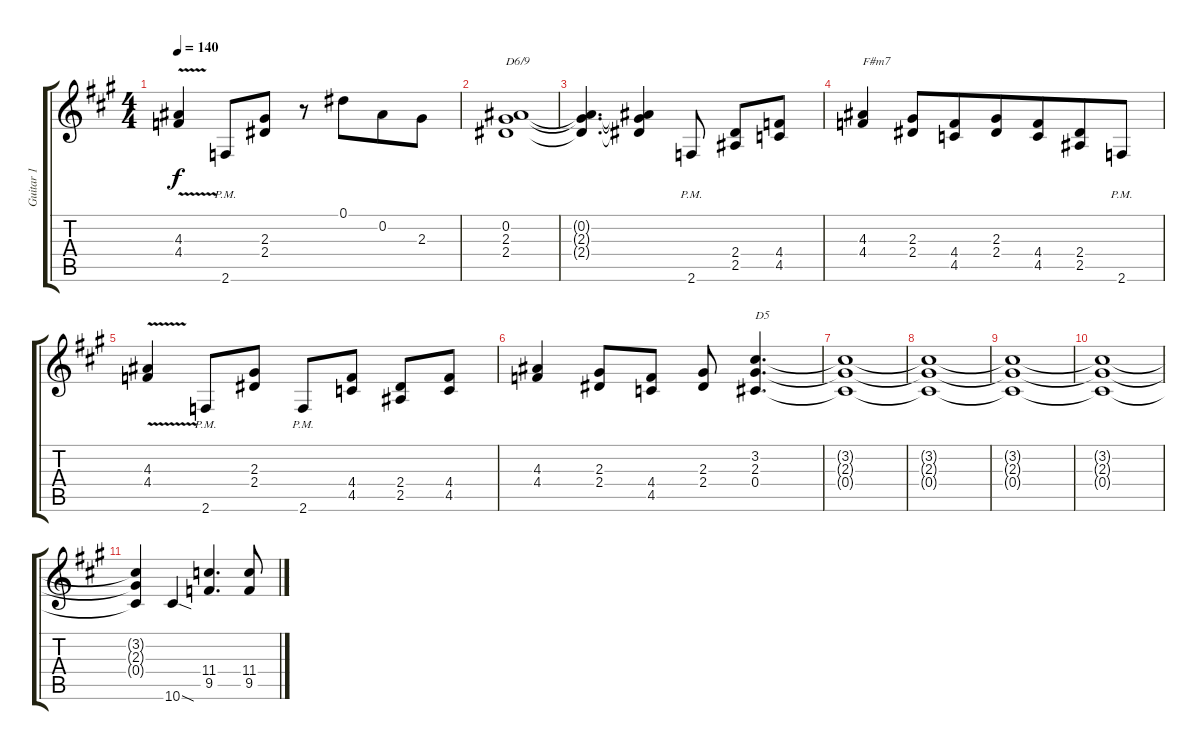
\track ("Guitar 1 " "Guitar 1 ") {mute instrument distortionguitar}
\staff {score tabs}
\tuning (Eb4 Bb3 Gb3 Db3 Ab2 Eb2) {hide}
\ts (4 4)
\tempo 140
\clef g2
\ks a
(4.3 4.4{v}).4{dy f} 2.6{pm}.8 (2.3 2.4).8 r.8 0.1.8{beam merge} 0.2.8{beam merge} 2.3.8 |
(0.2 2.3 2.4).1{txt "D6/9"} |
(0.2{t} 2.3{t} 2.4{t}).4{d beam merge} (0.2{t} 2.3{t} 2.4{t}).4 2.6{pm}.8 (2.4 2.5).8 (4.4 4.5).8 |
(4.3 4.4).4{txt "F#m7"} (2.3 2.4).8 (4.4 4.5).8{beam merge} (2.3 2.4).8{beam merge} (4.4 4.5).8{beam merge} (2.4 2.5).8{beam merge} 2.6{pm}.8 |
(4.3 4.4{v}).4 2.6{pm}.8 (2.3 2.4).8 2.6{pm}.8 (4.4 4.5).8 (2.4 2.5).8{beam merge} (4.4 4.5).8 |
(4.3 4.4).4 (2.3 2.4).8 (4.4 4.5).8 (2.3 2.4).8 (3.2 2.3 0.4).4{d txt "D5"} |
(3.2{t} 2.3{t} 0.4{t}).1 |
(3.2{t} 2.3{t} 0.4{t}).1 |
(3.2{t} 2.3{t} 0.4{t}).1 |
(3.2{t} 2.3{t} 0.4{t}).1 |
(3.2{t} 2.3{t} 0.4{t}).4 10.6{sod}.4 (11.4 9.5).4{d} (11.4 9.5).8
